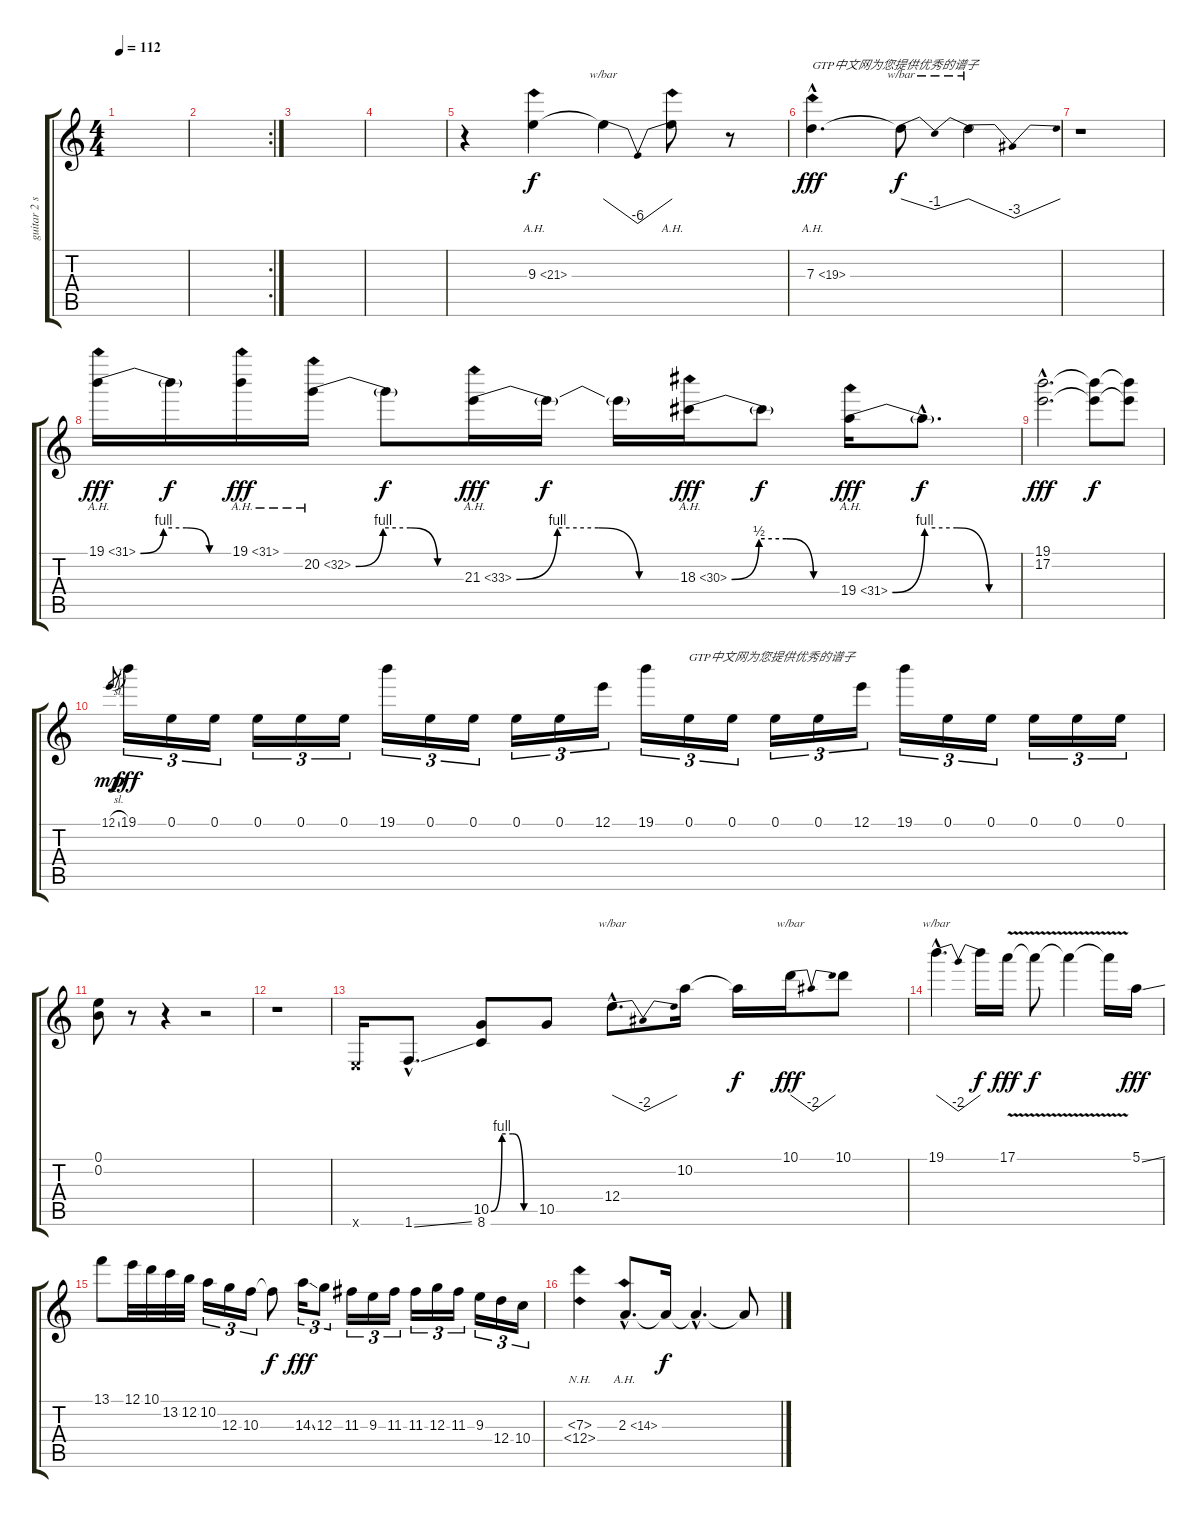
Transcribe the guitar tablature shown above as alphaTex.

\track ("guitar 2 solo" "guitar 2 s") {instrument distortionguitar}
\staff {score tabs}
\tuning (E4 B3 G3 D3 A2 E2) {hide}
\ts (4 4)
\tempo 112
\clef g2
\ks c
|
\rc 2
|
|
|
r.4 9.3{ah 12}.4 9.3{t}.4{tbe (dip default 0 0 30 -24 60 0) dy f} 9.3{ah 12 t}.8 r.8 |
7.3{ah 12 hac}.4{d txt "GTP中文网为您提供优秀的谱子" dy fff} 7.3{t}.8{tbe (dip default 0 0 30 -4 60 0) dy f} 7.3{t}.2{tbe (dip default 0 0 30 -12 60 0)} |
r.1 |
19.1{be (custom 0 0 15 4 30 4 45 0 60 0) ah 12}.16{dy fff} 19.1{t}.16{dy f} 19.1{ah 12}.16{dy fff} 20.2{be (custom 0 0 15 4 30 4 45 0 60 0) ah 12}.16 20.2{t}.8{dy f} 21.3{be (custom 0 0 15 4 30 4 45 0 60 0) ah 12}.16{dy fff} 21.3{t}.16{dy f} 21.3{t}.16 18.3{be (custom 0 0 15 2 30 2 45 0 60 0) ah 12}.16{dy fff} 18.3{t}.8{dy f} 19.4{be (custom 0 0 15 4 30 4 45 0 60 0) ah 12}.16{dy fff} 19.4{hac t}.8{d dy f} |
(19.1{hac} 17.2{hac}).2{d dy fff} (19.1{t} 17.2{t}).8{dy f} (19.1{t} 17.2{t}).8 |
12.1{sl}.8{gr dy mp} 19.1.16{tu (3 2) dy fff} 0.1.16{tu (3 2)} 0.1.16{tu (3 2)} 0.1.16{tu (3 2)} 0.1.16{tu (3 2)} 0.1.16{tu (3 2)} 19.1.16{tu (3 2)} 0.1.16{tu (3 2)} 0.1.16{tu (3 2)} 0.1.16{tu (3 2)} 0.1.16{tu (3 2)} 12.1.16{tu (3 2)} 19.1.16{tu (3 2)} 0.1.16{tu (3 2) txt "GTP中文网为您提供优秀的谱子"} 0.1.16{tu (3 2)} 0.1.16{tu (3 2)} 0.1.16{tu (3 2)} 12.1.16{tu (3 2)} 19.1.16{tu (3 2)} 0.1.16{tu (3 2)} 0.1.16{tu (3 2)} 0.1.16{tu (3 2)} 0.1.16{tu (3 2)} 0.1.16{tu (3 2)} |
(0.1 0.2).8 r.8 r.4 r.2 |
r.1 |
0.6{x}.16 1.6{ss hac}.8{d} (10.5{be (custom 0 0 15 4 30 4 45 0 60 0)} 8.6).8 10.5.8 12.4{hac}.8{d tbe (dip default 0 0 30 -8 60 0)} 10.2.16 10.2{t}.16{dy f} 10.1.16{tbe (dip default 0 0 30 -8 60 0) dy fff} 10.1.8 |
19.1{hac}.4{d tbe (dip default 0 0 30 -8 60 0)} 19.1{t}.16{dy f} 17.1{v}.16{dy fff} 17.1{t}.8{dy f} 17.1{v t}.4 17.1{v t}.16 5.1{ss}.16{dy fff} |
13.1.8 12.1.32 10.1.32 13.2.32 12.2.32 10.2.16{tu (3 2)} 12.3.16{tu (3 2)} 10.3.16{tu (3 2)} 10.3{t}.8{dy f} 14.3{ss}.16{tu (3 2) dy fff} 12.3.8{tu (3 2)} 11.3.16{tu (3 2)} 9.3.16{tu (3 2)} 11.3.16{tu (3 2)} 11.3.16{tu (3 2)} 12.3.16{tu (3 2)} 11.3.16{tu (3 2)} 9.3.16{tu (3 2)} 12.4.16{tu (3 2)} 10.4.16{tu (3 2)} |
(7.3{nh} 0.4{nh}).4 2.3{ah 12 hac}.8{d} 2.3{t}.16{dy f} 2.3{hac t}.4{d} 2.3{t}.8
